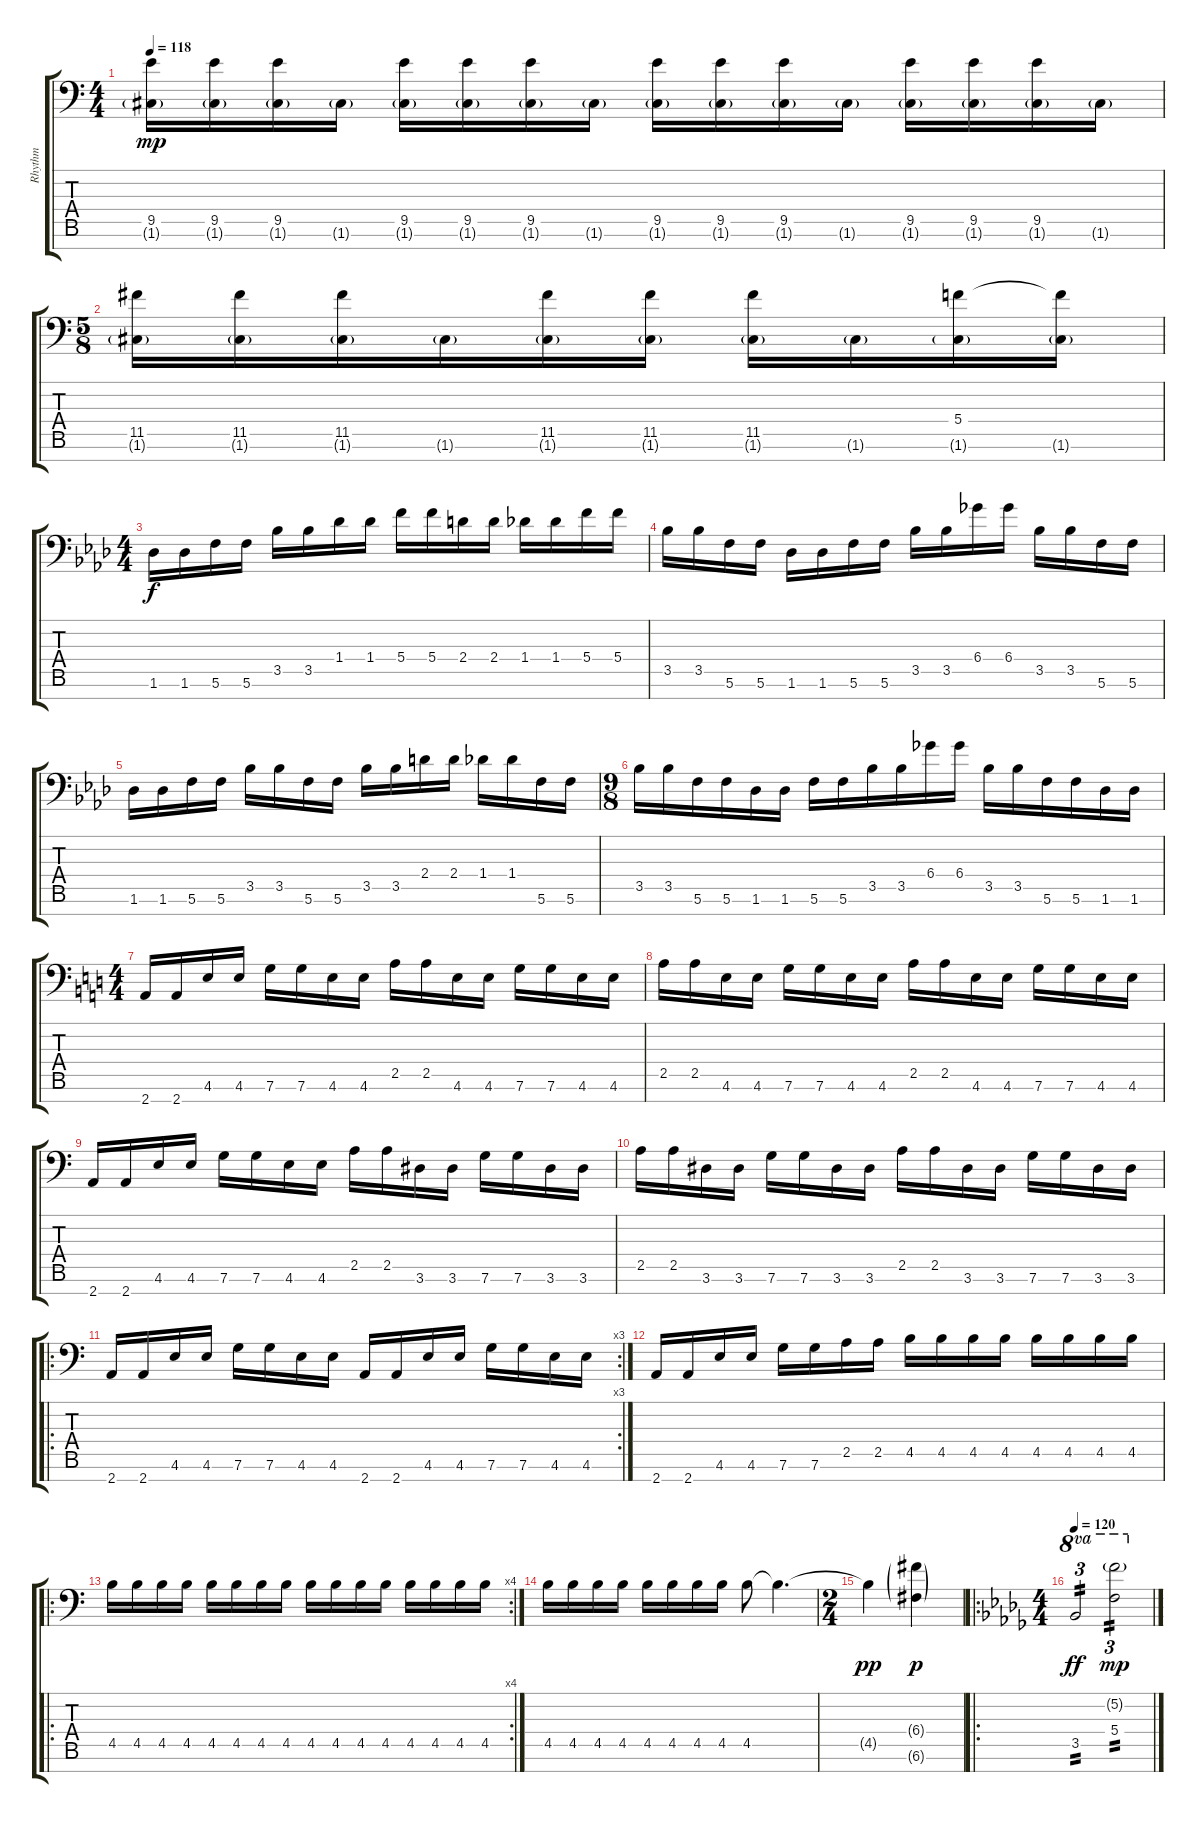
\track ("Rhythm" "Rhythm") {instrument distortionguitar}
\staff {score tabs}
\tuning (E4 C4 G3 C3 G2 C2 G1) {hide}
\ts (4 4)
\tempo 118
\clef f4
\ks c
(9.5 1.6{g}).16{dy mp} (9.5 1.6{g}).16 (9.5 1.6{g}).16 1.6{g}.16 (9.5 1.6{g}).16 (9.5 1.6{g}).16 (9.5 1.6{g}).16 1.6{g}.16 (9.5 1.6{g}).16 (9.5 1.6{g}).16 (9.5 1.6{g}).16 1.6{g}.16 (9.5 1.6{g}).16 (9.5 1.6{g}).16 (9.5 1.6{g}).16 1.6{g}.16 |
\ts (5 8)
(11.5 1.6{g}).16 (11.5 1.6{g}).16 (11.5 1.6{g}).16 1.6{g}.16 (11.5 1.6{g}).16 (11.5 1.6{g}).16 (11.5 1.6{g}).16 1.6{g}.16 (5.4 1.6{g}).16 (5.4{t} 1.6{g}).16 |
\ts (4 4)
\ks fminor
1.6.16{dy f} 1.6.16 5.6.16 5.6.16 3.5.16 3.5.16 1.4.16 1.4.16 5.4.16 5.4.16 2.4.16 2.4.16 1.4.16 1.4.16 5.4.16 5.4.16 |
3.5.16 3.5.16 5.6.16 5.6.16 1.6.16 1.6.16 5.6.16 5.6.16 3.5.16 3.5.16 6.4.16 6.4.16 3.5.16 3.5.16 5.6.16 5.6.16 |
1.6.16 1.6.16 5.6.16 5.6.16 3.5.16 3.5.16 5.6.16 5.6.16 3.5.16 3.5.16 2.4.16 2.4.16 1.4.16 1.4.16 5.6.16 5.6.16 |
\ts (9 8)
3.5.16 3.5.16 5.6.16 5.6.16 1.6.16 1.6.16 5.6.16 5.6.16 3.5.16 3.5.16 6.4.16 6.4.16 3.5.16 3.5.16 5.6.16 5.6.16 1.6.16 1.6.16 |
\ts (4 4)
\ks c
2.7.16 2.7.16 4.6.16 4.6.16 7.6.16 7.6.16 4.6.16 4.6.16 2.5.16 2.5.16 4.6.16 4.6.16 7.6.16 7.6.16 4.6.16 4.6.16 |
2.5.16 2.5.16 4.6.16 4.6.16 7.6.16 7.6.16 4.6.16 4.6.16 2.5.16 2.5.16 4.6.16 4.6.16 7.6.16 7.6.16 4.6.16 4.6.16 |
2.7.16 2.7.16 4.6.16 4.6.16 7.6.16 7.6.16 4.6.16 4.6.16 2.5.16 2.5.16 3.6.16 3.6.16 7.6.16 7.6.16 3.6.16 3.6.16 |
2.5.16 2.5.16 3.6.16 3.6.16 7.6.16 7.6.16 3.6.16 3.6.16 2.5.16 2.5.16 3.6.16 3.6.16 7.6.16 7.6.16 3.6.16 3.6.16 |
\ro
\rc 3
2.7.16 2.7.16 4.6.16 4.6.16 7.6.16 7.6.16 4.6.16 4.6.16 2.7.16 2.7.16 4.6.16 4.6.16 7.6.16 7.6.16 4.6.16 4.6.16 |
2.7.16 2.7.16 4.6.16 4.6.16 7.6.16 7.6.16 2.5.16 2.5.16 4.5.16 4.5.16 4.5.16 4.5.16 4.5.16 4.5.16 4.5.16 4.5.16 |
\ro
\rc 4
4.5.16 4.5.16 4.5.16 4.5.16 4.5.16 4.5.16 4.5.16 4.5.16 4.5.16 4.5.16 4.5.16 4.5.16 4.5.16 4.5.16 4.5.16 4.5.16 |
4.5.16 4.5.16 4.5.16 4.5.16 4.5.16 4.5.16 4.5.16 4.5.16 4.5.8 4.5{t}.4{d} |
\ts (2 4)
4.5{t}.4{dy pp} (6.4{g} 6.6{g}).4{dy p} |
\ro
\ts (4 4)
\tempo 120
\ks bbminor
3.5.2{tu (3 2) ot 8va tp 2 dy ff volume 0} (5.2{g} 5.4).2{tu (3 2) ot 8va tp 2 dy mp}
